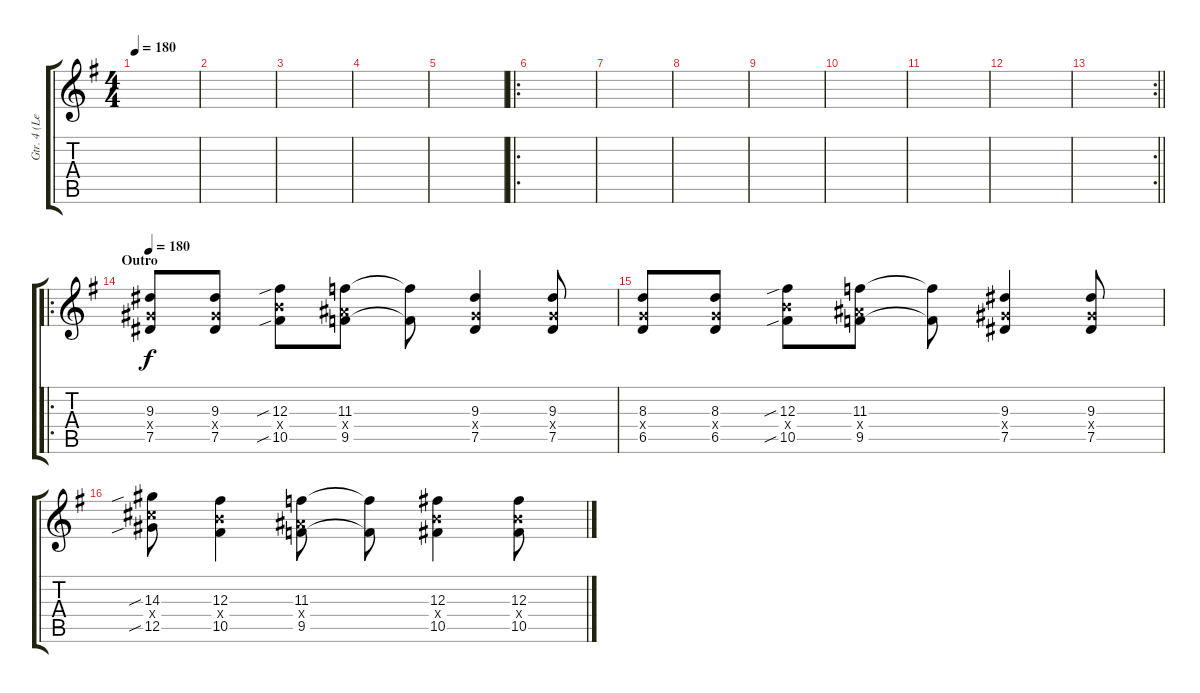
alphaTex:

\track ("Gtr. 4 (Lead)" "Gtr. 4 (Le") {instrument distortionguitar}
\staff {score tabs}
\tuning (Eb4 Bb3 Gb3 Db3 Ab2 Eb2) {hide}
\ts (4 4)
\tempo 180
\clef g2
\ks g
|
|
|
|
|
\ro
|
|
|
|
|
|
|
\rc 2
\barLineRight lightlight
|
\ro
\section ("" "Outro")
\tempo 180
(9.3 7.4{x} 7.5).8 (9.3 7.4{x} 7.5).8 (12.3{sib} 10.4{x} 10.5{sib}).8 (11.3 9.4{x} 9.5).8 (11.3{t} 9.5{t}).8 (9.3 7.4{x} 7.5).4 (9.3 7.4{x} 7.5).8 |
(8.3 6.4{x} 6.5).8 (8.3 6.4{x} 6.5).8 (12.3{sib} 10.4{x} 10.5{sib}).8 (11.3 9.4{x} 9.5).8 (11.3{t} 9.5{t}).8 (9.3 7.4{x} 7.5).4 (9.3 7.4{x} 7.5).8 |
(14.3{sib} 12.4{x} 12.5{sib}).8 (12.3 10.4{x} 10.5).4 (11.3 9.4{x} 9.5).8 (11.3{t} 9.5{t}).8 (12.3 10.4{x} 10.5).4 (12.3 10.4{x} 10.5).8
